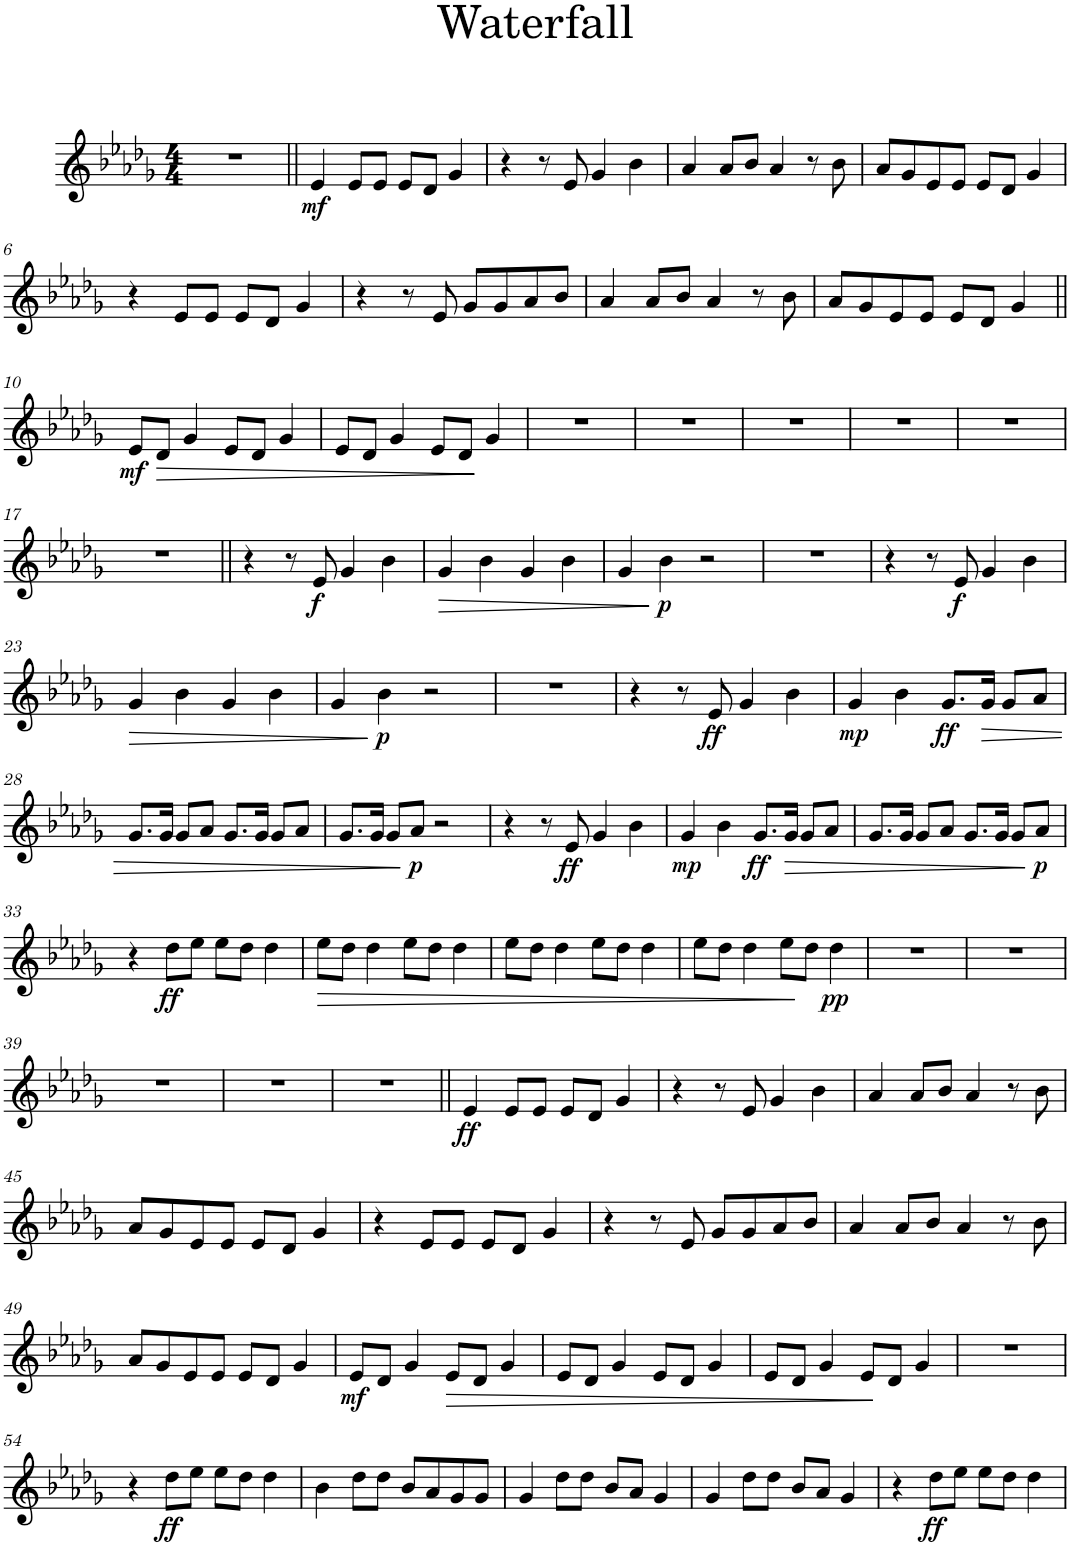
**kern	**dynam
*part1	*part1
*staff1	*staff1
*I"Bb Trumpet	*
*I'Bb Tpt.	*
*clefG2	*
*Trd1c2	*
*k[b-e-a-d-g-]	*
*M4/4	*
=1	=1
1r	.
=2||	=2||
!	!LO:DY:b
4e-/	mf
8e-/L	.
8e-/J	.
8e-/L	.
8d-/J	.
4g-/	.
=3	=3
4r	.
8r	.
8e-/	.
4g-/	.
4b-\	.
=4	=4
4a-/	.
8a-/L	.
8b-/J	.
4a-/	.
8r	.
8b-\	.
=5	=5
8a-/L	.
8g-/	.
8e-/	.
8e-/J	.
8e-/L	.
8d-/J	.
4g-/	.
!!LO:LB:g=z
=6	=6
4r	.
8e-/L	.
8e-/J	.
8e-/L	.
8d-/J	.
4g-/	.
=7	=7
4r	.
8r	.
8e-/	.
8g-/L	.
8g-/	.
8a-/	.
8b-/J	.
=8	=8
4a-/	.
8a-/L	.
8b-/J	.
4a-/	.
8r	.
8b-\	.
=9	=9
8a-/L	.
8g-/	.
8e-/	.
8e-/J	.
8e-/L	.
8d-/J	.
4g-/	.
!!LO:LB:g=z
=10||	=10||
!	!LO:DY:b
8e-/L	mf
!	!LO:HP:b
8d-/J	>
4g-/	.
8e-/L	.
8d-/J	.
4g-/	.
=11	=11
8e-/L	.
8d-/J	.
4g-/	.
8e-/L	.
8d-/J	.
4g-/	]
=12	=12
1r	.
=13	=13
1r	.
=14	=14
1r	.
=15	=15
1r	.
=16	=16
1r	.
!!LO:LB:g=z
=17	=17
1r	.
=18||	=18||
4r	.
8r	.
!	!LO:DY:b
8e-/	f
4g-/	.
4b-\	.
=19	=19
!	!LO:HP:b
4g-/	>
4b-\	.
4g-/	.
4b-\	.
=20	=20
4g-/	.
!	!LO:DY:n=1:b
4b-\	] p
2r	.
=21	=21
1r	.
=22	=22
4r	.
8r	.
!	!LO:DY:b
8e-/	f
4g-/	.
4b-\	.
!!LO:LB:g=z
=23	=23
!	!LO:HP:b
4g-/	>
4b-\	.
4g-/	.
4b-\	.
=24	=24
4g-/	.
!	!LO:DY:n=1:b
4b-\	] p
2r	.
=25	=25
1r	.
=26	=26
4r	.
8r	.
!	!LO:DY:b
8e-/	ff
4g-/	.
4b-\	.
=27	=27
!	!LO:DY:b
4g-/	mp
4b-\	.
!	!LO:DY:b
8.g-/L	ff
!	!LO:HP:b
16g-/Jk	>
8g-/L	.
8a-/J	.
!!LO:LB:g=z
=28	=28
8.g-/L	.
16g-/Jk	.
8g-/L	.
8a-/J	.
8.g-/L	.
16g-/Jk	.
8g-/L	.
8a-/J	.
=29	=29
8.g-/L	.
16g-/Jk	.
8g-/L	.
!	!LO:DY:n=1:b
8a-/J	] p
2r	.
=30	=30
4r	.
8r	.
!	!LO:DY:b
8e-/	ff
4g-/	.
4b-\	.
=31	=31
!	!LO:DY:b
4g-/	mp
4b-\	.
!	!LO:DY:b
8.g-/L	ff
!	!LO:HP:b
16g-/Jk	>
8g-/L	.
8a-/J	.
=32	=32
8.g-/L	.
16g-/Jk	.
8g-/L	.
8a-/J	.
8.g-/L	.
16g-/Jk	.
8g-/L	.
!	!LO:DY:n=1:b
8a-/J	] p
!!LO:LB:g=z
=33	=33
4r	.
!	!LO:DY:b
8dd-\L	ff
8ee-\J	.
8ee-\L	.
8dd-\J	.
4dd-\	.
=34	=34
!	!LO:HP:b
8ee-\L	>
8dd-\J	.
4dd-\	.
8ee-\L	.
8dd-\J	.
4dd-\	.
=35	=35
8ee-\L	.
8dd-\J	.
4dd-\	.
8ee-\L	.
8dd-\J	.
4dd-\	.
=36	=36
8ee-\L	.
8dd-\J	.
4dd-\	.
8ee-\L	.
8dd-\J	]
!	!LO:DY:b
4dd-\	pp
=37	=37
1r	.
=38	=38
1r	.
!!LO:LB:g=z
=39	=39
1r	.
=40	=40
1r	.
=41	=41
1r	.
=42||	=42||
!	!LO:DY:b
4e-/	ff
8e-/L	.
8e-/J	.
8e-/L	.
8d-/J	.
4g-/	.
=43	=43
4r	.
8r	.
8e-/	.
4g-/	.
4b-\	.
=44	=44
4a-/	.
8a-/L	.
8b-/J	.
4a-/	.
8r	.
8b-\	.
!!LO:LB:g=z
=45	=45
8a-/L	.
8g-/	.
8e-/	.
8e-/J	.
8e-/L	.
8d-/J	.
4g-/	.
=46	=46
4r	.
8e-/L	.
8e-/J	.
8e-/L	.
8d-/J	.
4g-/	.
=47	=47
4r	.
8r	.
8e-/	.
8g-/L	.
8g-/	.
8a-/	.
8b-/J	.
=48	=48
4a-/	.
8a-/L	.
8b-/J	.
4a-/	.
8r	.
8b-\	.
!!LO:LB:g=z
=49	=49
8a-/L	.
8g-/	.
8e-/	.
8e-/J	.
8e-/L	.
8d-/J	.
4g-/	.
=50	=50
!	!LO:DY:b
8e-/L	mf
8d-/J	.
4g-/	.
!	!LO:HP:b
8e-/L	>
8d-/J	.
4g-/	.
=51	=51
8e-/L	.
8d-/J	.
4g-/	.
8e-/L	.
8d-/J	.
4g-/	.
=52	=52
8e-/L	.
8d-/J	.
4g-/	.
8e-/L	.
8d-/J	]
4g-/	.
=53	=53
1r	.
!!LO:LB:g=z
=54	=54
4r	.
!	!LO:DY:b
8dd-\L	ff
8ee-\J	.
8ee-\L	.
8dd-\J	.
4dd-\	.
=55	=55
4b-\	.
8dd-\L	.
8dd-\J	.
8b-/L	.
8a-/	.
8g-/	.
8g-/J	.
=56	=56
4g-/	.
8dd-\L	.
8dd-\J	.
8b-/L	.
8a-/J	.
4g-/	.
=57	=57
4g-/	.
8dd-\L	.
8dd-\J	.
8b-/L	.
8a-/J	.
4g-/	.
=58	=58
4r	.
!	!LO:DY:b
8dd-\L	ff
8ee-\J	.
8ee-\L	.
8dd-\J	.
4dd-\	.
=	=
*-	*-
